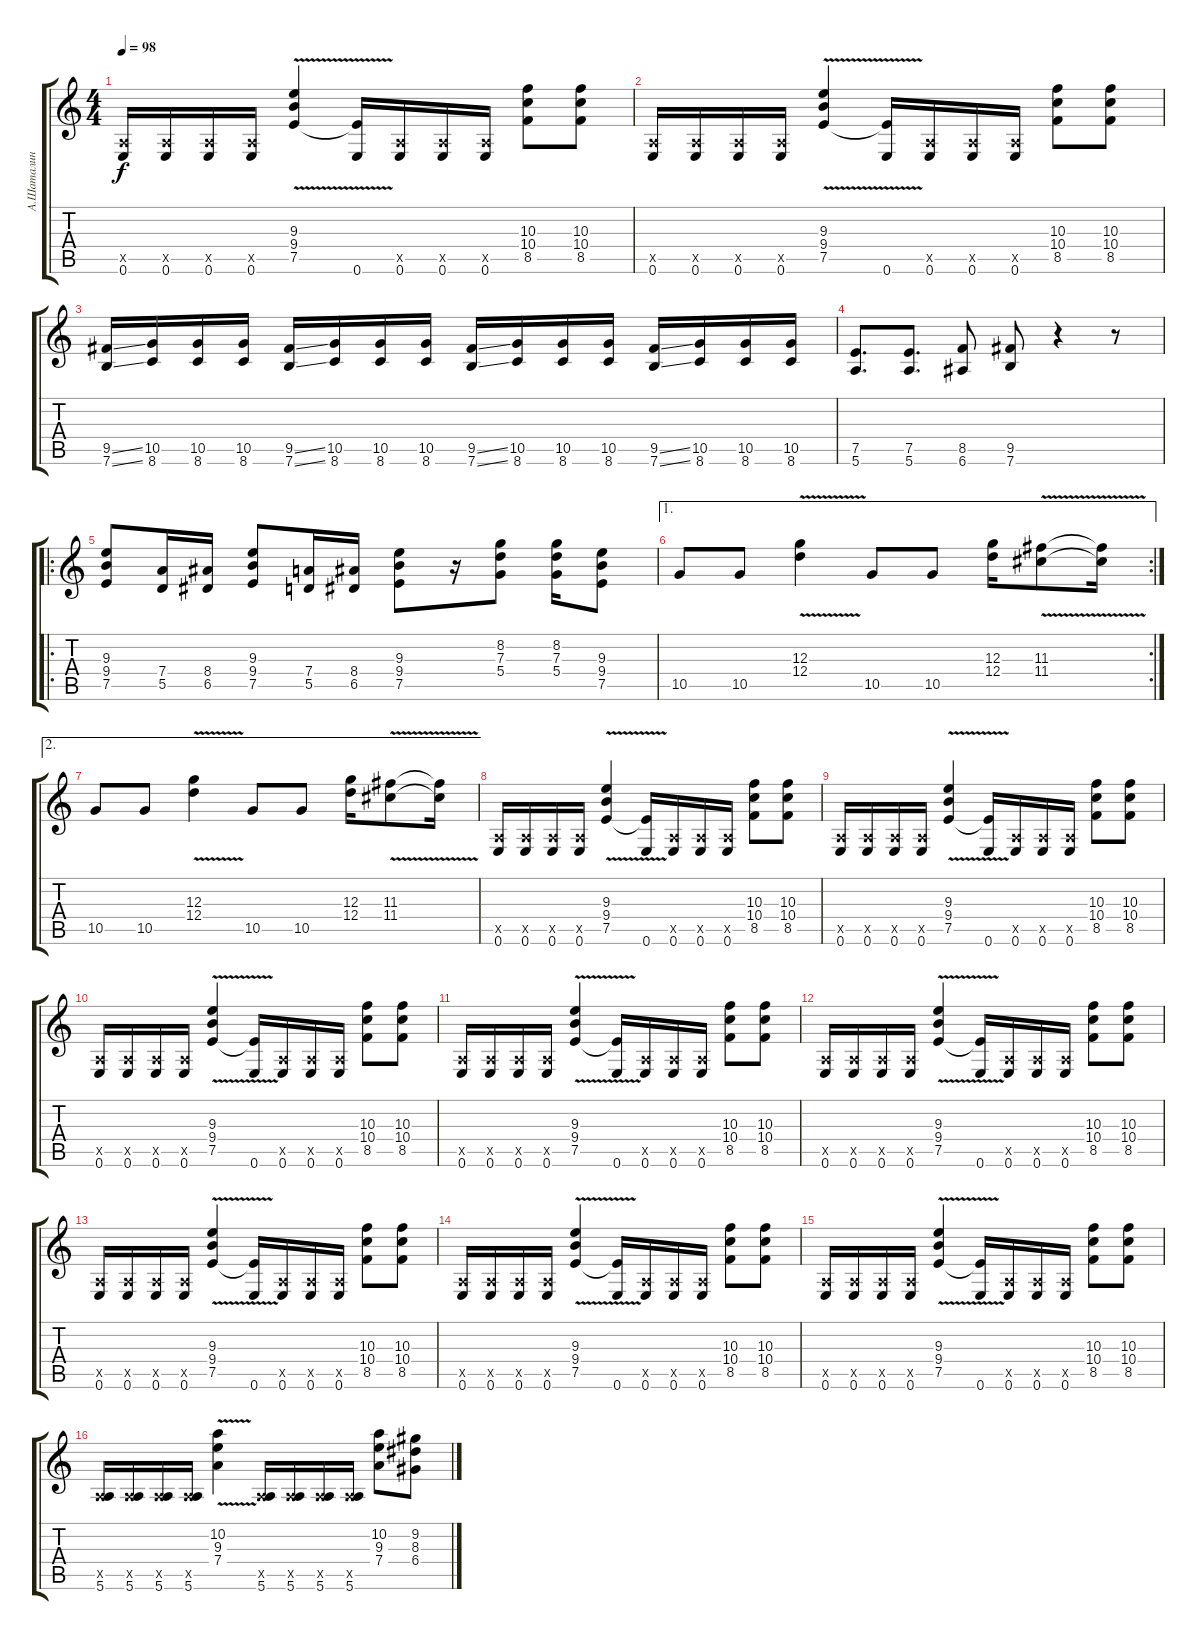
\track ("А.Шаталин" "А.Шаталин") {instrument distortionguitar}
\staff {score tabs}
\tuning (E4 B3 G3 D3 A2 E2) {hide}
\ts (4 4)
\tempo 98
\clef g2
\ks c
(0.5{x} 0.6).16{dy f} (0.5{x} 0.6).16 (0.5{x} 0.6).16 (0.5{x} 0.6).16 (9.3 9.4 7.5{v}).4 (7.5{t} 0.6).16 (0.5{x} 0.6).16 (0.5{x} 0.6).16 (0.5{x} 0.6).16 (10.3 10.4 8.5).8 (10.3 10.4 8.5).8 |
(0.5{x} 0.6).16 (0.5{x} 0.6).16 (0.5{x} 0.6).16 (0.5{x} 0.6).16 (9.3 9.4 7.5{v}).4 (7.5{t} 0.6).16 (0.5{x} 0.6).16 (0.5{x} 0.6).16 (0.5{x} 0.6).16 (10.3 10.4 8.5).8 (10.3 10.4 8.5).8 |
(9.5{ss} 7.6{ss}).16 (10.5 8.6).16 (10.5 8.6).16 (10.5 8.6).16 (9.5{ss} 7.6{ss}).16 (10.5 8.6).16 (10.5 8.6).16 (10.5 8.6).16 (9.5{ss} 7.6{ss}).16 (10.5 8.6).16 (10.5 8.6).16 (10.5 8.6).16 (9.5{ss} 7.6{ss}).16 (10.5 8.6).16 (10.5 8.6).16 (10.5 8.6).16 |
(7.5 5.6).8{d} (7.5 5.6).8{d} (8.5 6.6).8 (9.5 7.6).8 r.4 r.8 |
\ro
(9.3 9.4 7.5).8 (7.4 5.5).16 (8.4 6.5).16 (9.3 9.4 7.5).8 (7.4 5.5).16 (8.4 6.5).16 (9.3 9.4 7.5).8 r.16 (8.2 7.3 5.4).8 (8.2 7.3 5.4).16 (9.3 9.4 7.5).8 |
\ae 1
\rc 2
10.5.8 10.5.8 (12.3 12.4{v}).4 10.5.8 10.5.8 (12.3 12.4).16 (11.3 11.4{v}).8 (11.3{t} 11.4{t}).16 |
\ae 2
10.5.8 10.5.8 (12.3 12.4{v}).4 10.5.8 10.5.8 (12.3 12.4).16 (11.3 11.4{v}).8 (11.3{t} 11.4{t}).16 |
(0.5{x} 0.6).16 (0.5{x} 0.6).16 (0.5{x} 0.6).16 (0.5{x} 0.6).16 (9.3 9.4 7.5{v}).4 (7.5{t} 0.6).16 (0.5{x} 0.6).16 (0.5{x} 0.6).16 (0.5{x} 0.6).16 (10.3 10.4 8.5).8 (10.3 10.4 8.5).8 |
(0.5{x} 0.6).16 (0.5{x} 0.6).16 (0.5{x} 0.6).16 (0.5{x} 0.6).16 (9.3 9.4 7.5{v}).4 (7.5{t} 0.6).16 (0.5{x} 0.6).16 (0.5{x} 0.6).16 (0.5{x} 0.6).16 (10.3 10.4 8.5).8 (10.3 10.4 8.5).8 |
(0.5{x} 0.6).16 (0.5{x} 0.6).16 (0.5{x} 0.6).16 (0.5{x} 0.6).16 (9.3 9.4 7.5{v}).4 (7.5{t} 0.6).16 (0.5{x} 0.6).16 (0.5{x} 0.6).16 (0.5{x} 0.6).16 (10.3 10.4 8.5).8 (10.3 10.4 8.5).8 |
(0.5{x} 0.6).16 (0.5{x} 0.6).16 (0.5{x} 0.6).16 (0.5{x} 0.6).16 (9.3 9.4 7.5{v}).4 (7.5{t} 0.6).16 (0.5{x} 0.6).16 (0.5{x} 0.6).16 (0.5{x} 0.6).16 (10.3 10.4 8.5).8 (10.3 10.4 8.5).8 |
(0.5{x} 0.6).16 (0.5{x} 0.6).16 (0.5{x} 0.6).16 (0.5{x} 0.6).16 (9.3 9.4 7.5{v}).4 (7.5{t} 0.6).16 (0.5{x} 0.6).16 (0.5{x} 0.6).16 (0.5{x} 0.6).16 (10.3 10.4 8.5).8 (10.3 10.4 8.5).8 |
(0.5{x} 0.6).16 (0.5{x} 0.6).16 (0.5{x} 0.6).16 (0.5{x} 0.6).16 (9.3 9.4 7.5{v}).4 (7.5{t} 0.6).16 (0.5{x} 0.6).16 (0.5{x} 0.6).16 (0.5{x} 0.6).16 (10.3 10.4 8.5).8 (10.3 10.4 8.5).8 |
(0.5{x} 0.6).16 (0.5{x} 0.6).16 (0.5{x} 0.6).16 (0.5{x} 0.6).16 (9.3 9.4 7.5{v}).4 (7.5{t} 0.6).16 (0.5{x} 0.6).16 (0.5{x} 0.6).16 (0.5{x} 0.6).16 (10.3 10.4 8.5).8 (10.3 10.4 8.5).8 |
(0.5{x} 0.6).16 (0.5{x} 0.6).16 (0.5{x} 0.6).16 (0.5{x} 0.6).16 (9.3 9.4 7.5{v}).4 (7.5{t} 0.6).16 (0.5{x} 0.6).16 (0.5{x} 0.6).16 (0.5{x} 0.6).16 (10.3 10.4 8.5).8 (10.3 10.4 8.5).8 |
(0.5{x} 5.6).16 (0.5{x} 5.6).16 (0.5{x} 5.6).16 (0.5{x} 5.6).16 (10.2 9.3 7.4{v}).4 (0.5{x} 5.6).16 (0.5{x} 5.6).16 (0.5{x} 5.6).16 (0.5{x} 5.6).16 (10.2 9.3 7.4).8 (9.2 8.3 6.4).8
